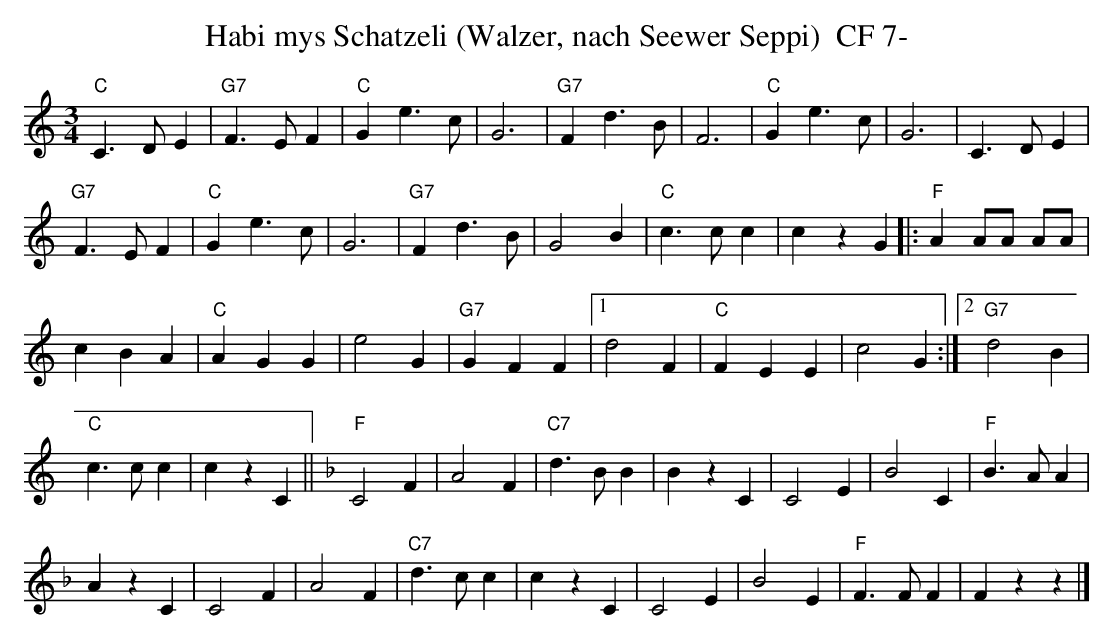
X:1
T:Habi mys Schatzeli (Walzer, nach Seewer Seppi)  CF 7-
M:3/4
L:1/4
K:C %%MIDI gchordon
"C"C>DE | "G7"F>EF | "C"Ge>c | G3 | "G7"F d>B | F3 | \
"C"Ge>c | G3 | C>DE |
 "G7"F>EF | "C"Ge>c | G3 | \
"G7"Fd>B | G2B | "C"c>cc | czG |: "F"AA/2A/2 A/2A/2 |
 cBA | \
"C"AGG | e2G | "G7"GFF |1 d2F | "C"FEE | c2G :|2 \
"G7"d2B |
 "C"c>cc | czC || [K:F] "F"C2F | A2F | "C7"d>BB | \
BzC | C2E | B2C | "F"B>AA |
 AzC | C2F | \
A2F | "C7"d>cc | czC | C2E | B2E | "F"F>FF | Fzz |]
